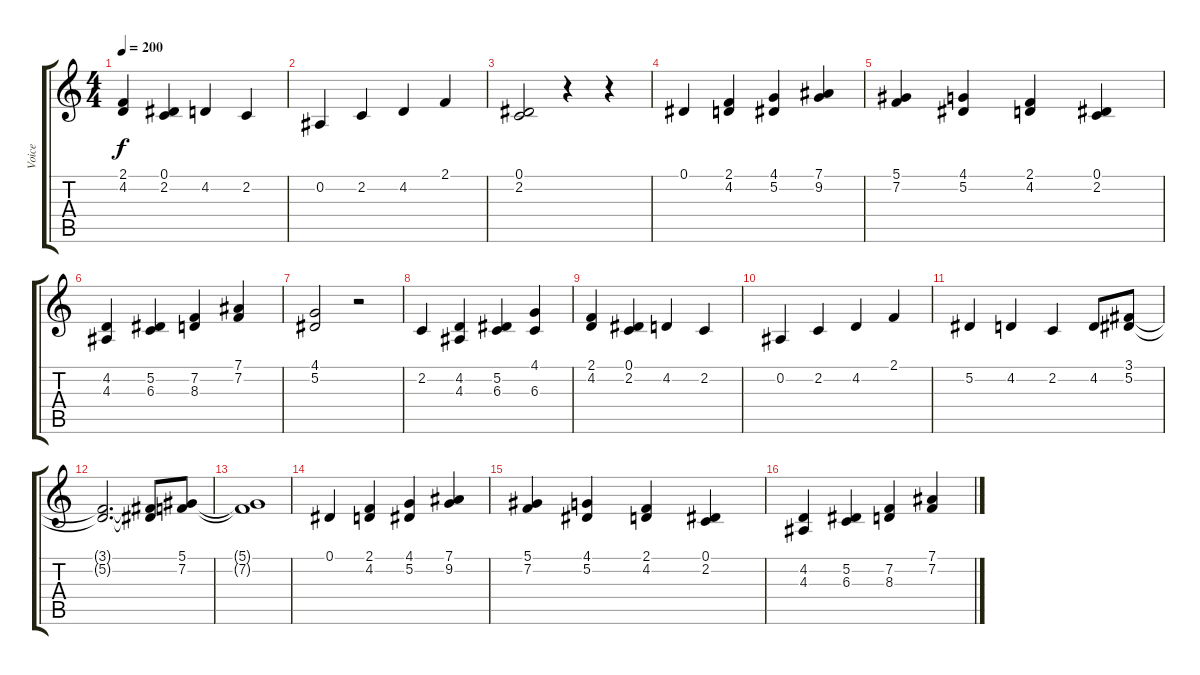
\track ("Voice" "Voice") {instrument lead2sawtooth}
\staff {score tabs}
\tuning (Eb4 Bb3 Gb3 Db3 Ab2 Eb2) {hide}
\ts (4 4)
\tempo 200
\clef g2
\ks c
(2.1 4.2).4{dy f} (0.1 2.2).4 4.2.4 2.2.4 |
0.2.4 2.2.4 4.2.4 2.1.4 |
(0.1 2.2).2 r.4 r.4 |
0.1.4 (2.1 4.2).4 (4.1 5.2).4 (7.1 9.2).4 |
(5.1 7.2).4 (4.1 5.2).4 (2.1 4.2).4 (0.1 2.2).4 |
(4.2 4.3).4 (5.2 6.3).4 (7.2 8.3).4 (7.1 7.2).4 |
(4.1 5.2).2 r.2 |
2.2.4 (4.2 4.3).4 (5.2 6.3).4 (4.1 6.3).4 |
(2.1 4.2).4 (0.1 2.2).4 4.2.4 2.2.4 |
0.2.4 2.2.4 4.2.4 2.1.4 |
5.2.4 4.2.4 2.2.4 4.2.8 (3.1 5.2).8 |
(3.1{t} 5.2{t}).2{d} (3.1{t} 5.2{t}).8 (5.1 7.2).8 |
(5.1{t} 7.2{t}).1 |
0.1.4 (2.1 4.2).4 (4.1 5.2).4 (7.1 9.2).4 |
(5.1 7.2).4 (4.1 5.2).4 (2.1 4.2).4 (0.1 2.2).4 |
(4.2 4.3).4 (5.2 6.3).4 (7.2 8.3).4 (7.1 7.2).4
